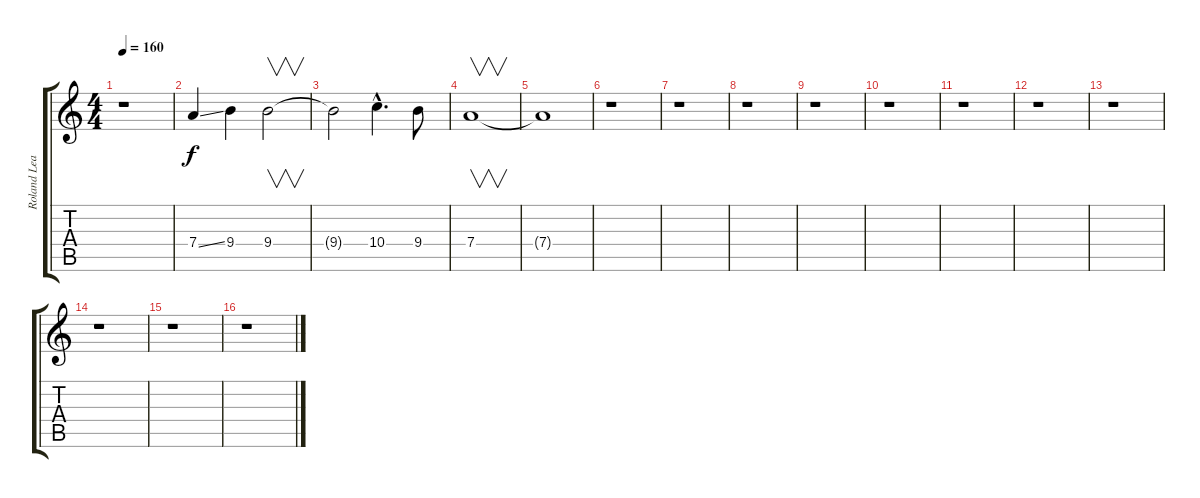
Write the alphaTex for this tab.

\track ("Roland Lead" "Roland Lea") {instrument overdrivenguitar}
\staff {score tabs}
\tuning (E4 B3 G3 D3 A2 E2) {hide}
\ts (4 4)
\tempo 160
\clef g2
\ks c
r.1{dy f} |
7.4{ss}.4 9.4.4 9.4.2{v} |
9.4{t}.2 10.4{hac}.4{d} 9.4.8 |
7.4.1{v} |
7.4{t}.1 |
r.1 |
r.1 |
r.1 |
r.1 |
r.1 |
r.1 |
r.1 |
r.1 |
r.1 |
r.1 |
r.1
